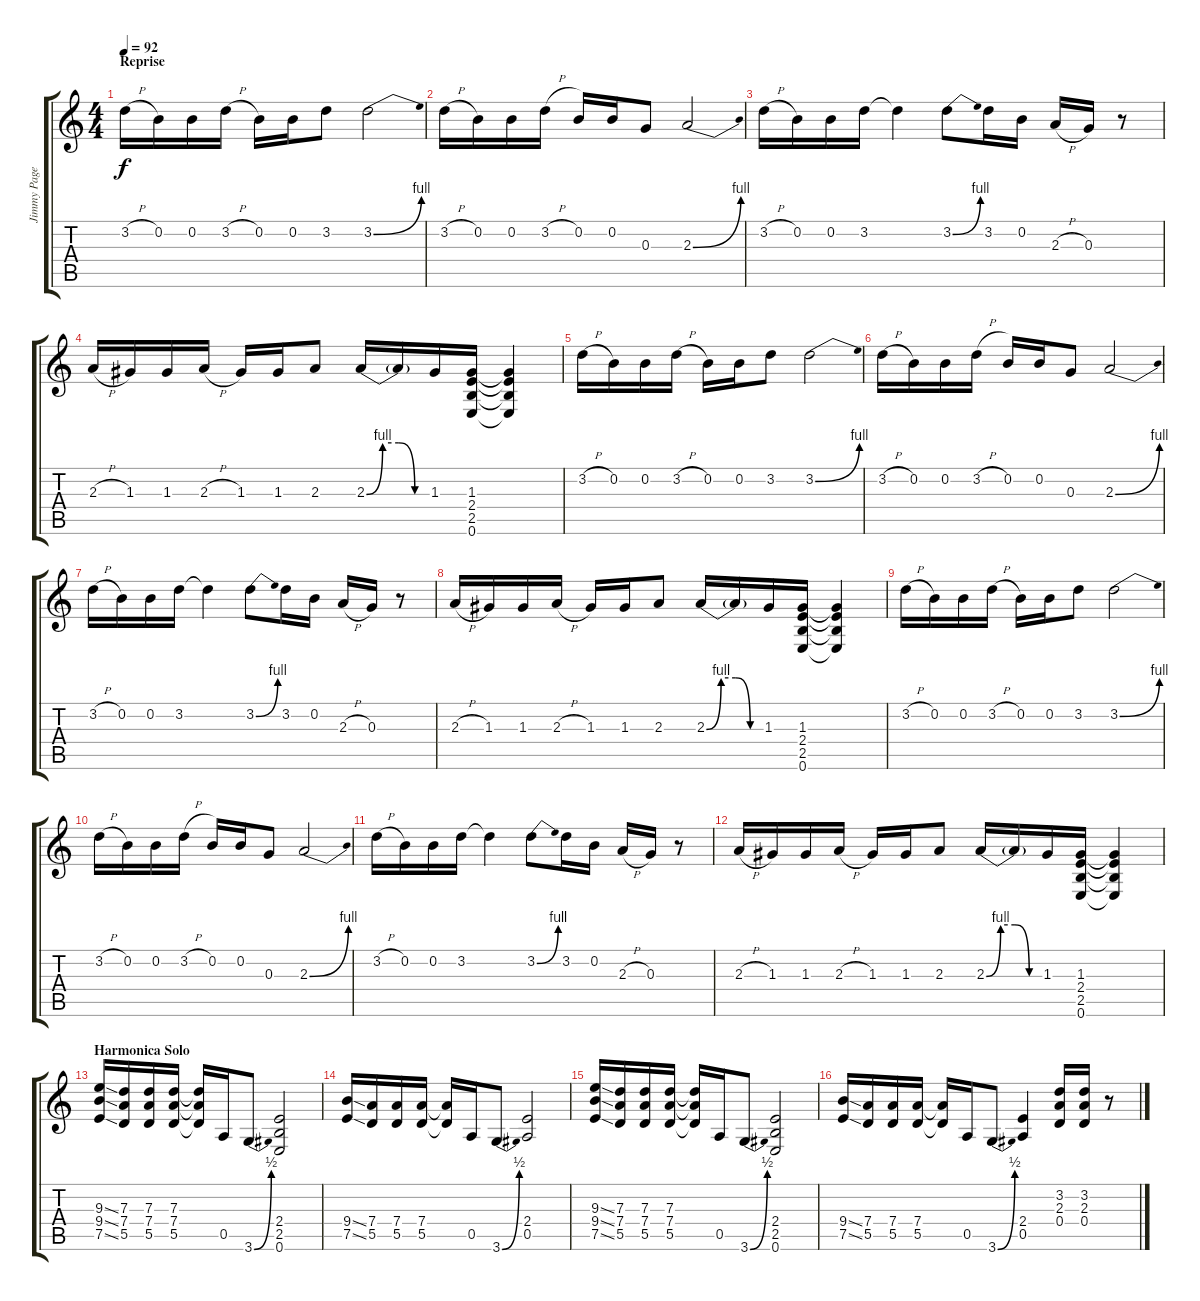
\track ("Jimmy Page 2" "Jimmy Page") {instrument distortionguitar}
\staff {score tabs}
\tuning (E4 B3 G3 D3 A2 E2) {hide}
\ts (4 4)
\section ("" "Reprise")
\tempo 92
\clef g2
\ks c
3.2{h}.16{dy f} 0.2.16 0.2.16 3.2{h}.16 0.2.16 0.2.16 3.2.8 3.2{be (bend 0 0 60 4)}.2 |
3.2{h}.16 0.2.16 0.2.16 3.2{h}.16 0.2.16 0.2.16 0.3.8 2.3{be (bend 0 0 60 4)}.2 |
3.2{h}.16 0.2.16 0.2.16 3.2.16 3.2{t}.4 3.2{be (bend 0 0 60 4)}.8 3.2.16 0.2.16 2.3{h}.16 0.3.16 r.8 |
2.3{h}.16 1.3.16 1.3.16 2.3{h}.16 1.3.16 1.3.16 2.3.8 2.3{be (custom 0 0 15 4 30 4 45 0 60 0)}.16 2.3{t}.16 1.3.16 (1.3 2.4 2.5 0.6).16 (1.3{t} 2.4{t} 2.5{t} 0.6{t}).4 |
3.2{h}.16 0.2.16 0.2.16 3.2{h}.16 0.2.16 0.2.16 3.2.8 3.2{be (bend 0 0 60 4)}.2 |
3.2{h}.16 0.2.16 0.2.16 3.2{h}.16 0.2.16 0.2.16 0.3.8 2.3{be (bend 0 0 60 4)}.2 |
3.2{h}.16 0.2.16 0.2.16 3.2.16 3.2{t}.4 3.2{be (bend 0 0 60 4)}.8 3.2.16 0.2.16 2.3{h}.16 0.3.16 r.8 |
2.3{h}.16 1.3.16 1.3.16 2.3{h}.16 1.3.16 1.3.16 2.3.8 2.3{be (custom 0 0 15 4 30 4 45 0 60 0)}.16 2.3{t}.16 1.3.16 (1.3 2.4 2.5 0.6).16 (1.3{t} 2.4{t} 2.5{t} 0.6{t}).4 |
3.2{h}.16 0.2.16 0.2.16 3.2{h}.16 0.2.16 0.2.16 3.2.8 3.2{be (bend 0 0 60 4)}.2 |
3.2{h}.16 0.2.16 0.2.16 3.2{h}.16 0.2.16 0.2.16 0.3.8 2.3{be (bend 0 0 60 4)}.2 |
3.2{h}.16 0.2.16 0.2.16 3.2.16 3.2{t}.4 3.2{be (bend 0 0 60 4)}.8 3.2.16 0.2.16 2.3{h}.16 0.3.16 r.8 |
2.3{h}.16 1.3.16 1.3.16 2.3{h}.16 1.3.16 1.3.16 2.3.8 2.3{be (custom 0 0 15 4 30 4 45 0 60 0)}.16 2.3{t}.16 1.3.16 (1.3 2.4 2.5 0.6).16 (1.3{t} 2.4{t} 2.5{t} 0.6{t}).4 |
\section ("" "Harmonica Solo")
(9.3{ss} 9.4{ss} 7.5{ss}).16 (7.3 7.4 5.5).16 (7.3 7.4 5.5).16 (7.3 7.4 5.5).16 (7.3{t} 7.4{t} 5.5{t}).16 0.5.16 3.6{be (bend 0 0 60 2)}.8 (2.4 2.5 0.6).2 |
(9.4{ss} 7.5{ss}).16 (7.4 5.5).16 (7.4 5.5).16 (7.4 5.5).16 (7.4{t} 5.5{t}).16 0.5.16 3.6{be (bend 0 0 60 2)}.8 (2.4 0.5).2 |
(9.3{ss} 9.4{ss} 7.5{ss}).16 (7.3 7.4 5.5).16 (7.3 7.4 5.5).16 (7.3 7.4 5.5).16 (7.3{t} 7.4{t} 5.5{t}).16 0.5.16 3.6{be (bend 0 0 60 2)}.8 (2.4 2.5 0.6).2 |
(9.4{ss} 7.5{ss}).16 (7.4 5.5).16 (7.4 5.5).16 (7.4 5.5).16 (7.4{t} 5.5{t}).16 0.5.16 3.6{be (bend 0 0 60 2)}.8 (2.4 0.5).4 (3.2 2.3 0.4).16 (3.2 2.3 0.4).16 r.8
